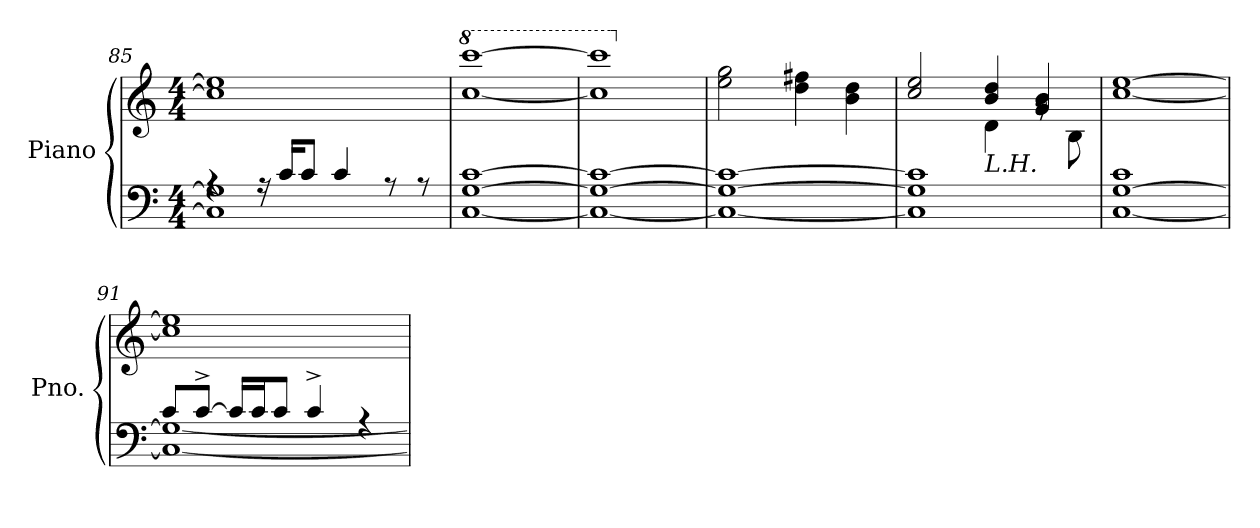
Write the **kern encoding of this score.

**kern	**kern
*part1	*part1
*staff2	*staff1
*I"Piano	*
*I'Pno.	*
*clefF4	*clefG2
*k[]	*k[]
*M4/4	*M4/4
=85	=85
*^	*
4rA	1C] 1G]	1cc] 1ee]
16rA	.	.
16c/KL	.	.
8c/J	.	.
4c/	.	.
8rA	.	.
8rA	.	.
*v	*v	*
=86	=86
*	*8va
[1C [1G [1c	[1ccc [1cccc
=87	=87
1C_ 1G_ 1c_	1ccc] 1cccc]
=88	=88
*	*X8va
1C_ 1G_ 1c_	2ee\ 2gg\
.	4dd\ 4ff#X\
.	4b\ 4dd\
!!LO:LB:g=z
=89	=89
*	*^
1C] 1G] 1c]	2cc/ 2ee/	2ryy
!	!LO:TX:b:i:t=L.H.	!
.	4b/ 4dd/	4d\
.	4g/ 4b/	8rg
.	.	8B\
*	*v	*v
=90	=90
[1C [1G 1c	[1cc [1ee
=91	=91
*^	*
8c/L	1C_ 1G_	1cc] 1ee]
[8c^/J	.	.
16c/LL]	.	.
16c/J	.	.
8c/J	.	.
4c^/	.	.
4rA	.	.
*v	*v	*
=	=
*-	*-
